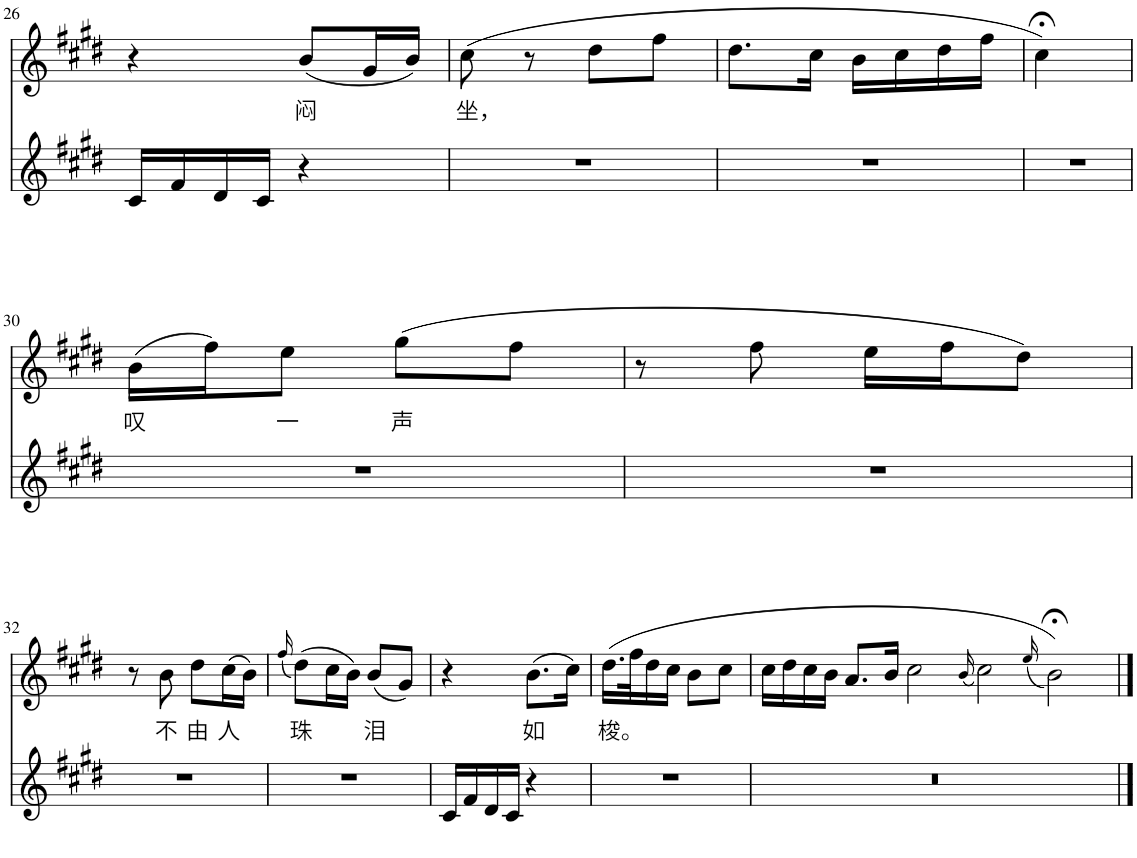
**kern	**kern	**text
*part2	*part1	*part1
*staff2	*staff1	*staff1
*I"Piano	*I"Piano	*
*I'Pno	*I'Pno	*
!!LO:PB:g=z
*clefG2	*clefG2	*
*k[f#c#g#d#]	*k[f#c#g#d#]	*
*M2/4	*M2/4	*
=26	=26	=26
16c#/LL	4r	.
16f#/	.	.
16d#/	.	.
16c#/JJ	.	.
!	!	!LO:LY:b
4r	(8b/L	闷
.	16g#/L	.
.	16b/JJ)	.
=27	=27	=27
!	!	!LO:LY:b
2r	(8cc#\	坐，
.	8r	.
.	8dd#\L	.
.	8ff#\J	.
=28	=28	=28
2r	8.dd#\L	.
.	16cc#\Jk	.
.	16b\LL	.
.	16cc#\	.
.	16dd#\	.
.	16ff#\JJ	.
=29	=29	=29
2r	4cc#;<\)	.
.	4ryy	.
!!LO:LB:g=z
=30	=30	=30
!	!	!LO:LY:b
2r	(16b\LL	叹
.	16ff#\J)	.
!	!	!LO:LY:b
.	8ee\J	一
!	!	!LO:LY:b
.	(8gg#\L	声
.	8ff#\J	.
=31	=31	=31
2r	8r	.
.	8ff#\	.
.	16ee\LL	.
.	16ff#\J	.
.	8dd#\J)	.
!!LO:LB:g=z
=32	=32	=32
2r	8r	.
!	!	!LO:LY:b
.	8b\	不
!	!	!LO:LY:b
.	8dd#\L	由
!	!	!LO:LY:b
.	(16cc#\L	人
.	16b\JJ)	.
=33	=33	=33
.	(16qff#/	.
!	!	!LO:LY:b
2r	(8dd#\L)	珠
.	16cc#\L	.
.	16b\JJ)	.
!	!	!LO:LY:b
.	(8b/L	泪
.	8g#/J)	.
=34	=34	=34
16c#/LL	4r	.
16f#/	.	.
16d#/	.	.
16c#/JJ	.	.
!	!	!LO:LY:b
4r	(8.b\L	如
.	16cc#\Jk)	.
=35	=35	=35
!	!	!LO:LY:b
2r	(16.dd#\LL	梭。
.	32ff#\K	.
.	16dd#\	.
.	16cc#\JJ	.
.	8b\L	.
.	8cc#\J	.
=36	=36	=36
2r	16cc#\LL	.
.	16dd#\	.
.	16cc#\	.
.	16b\JJ	.
.	8.a/L	.
.	16b/Jk	.
1.ryy	2cc#\	.
.	(16qb/	.
.	2cc#\)	.
.	(16qee/	.
.	2b;<\))	.
==	==	==
*-	*-	*-
